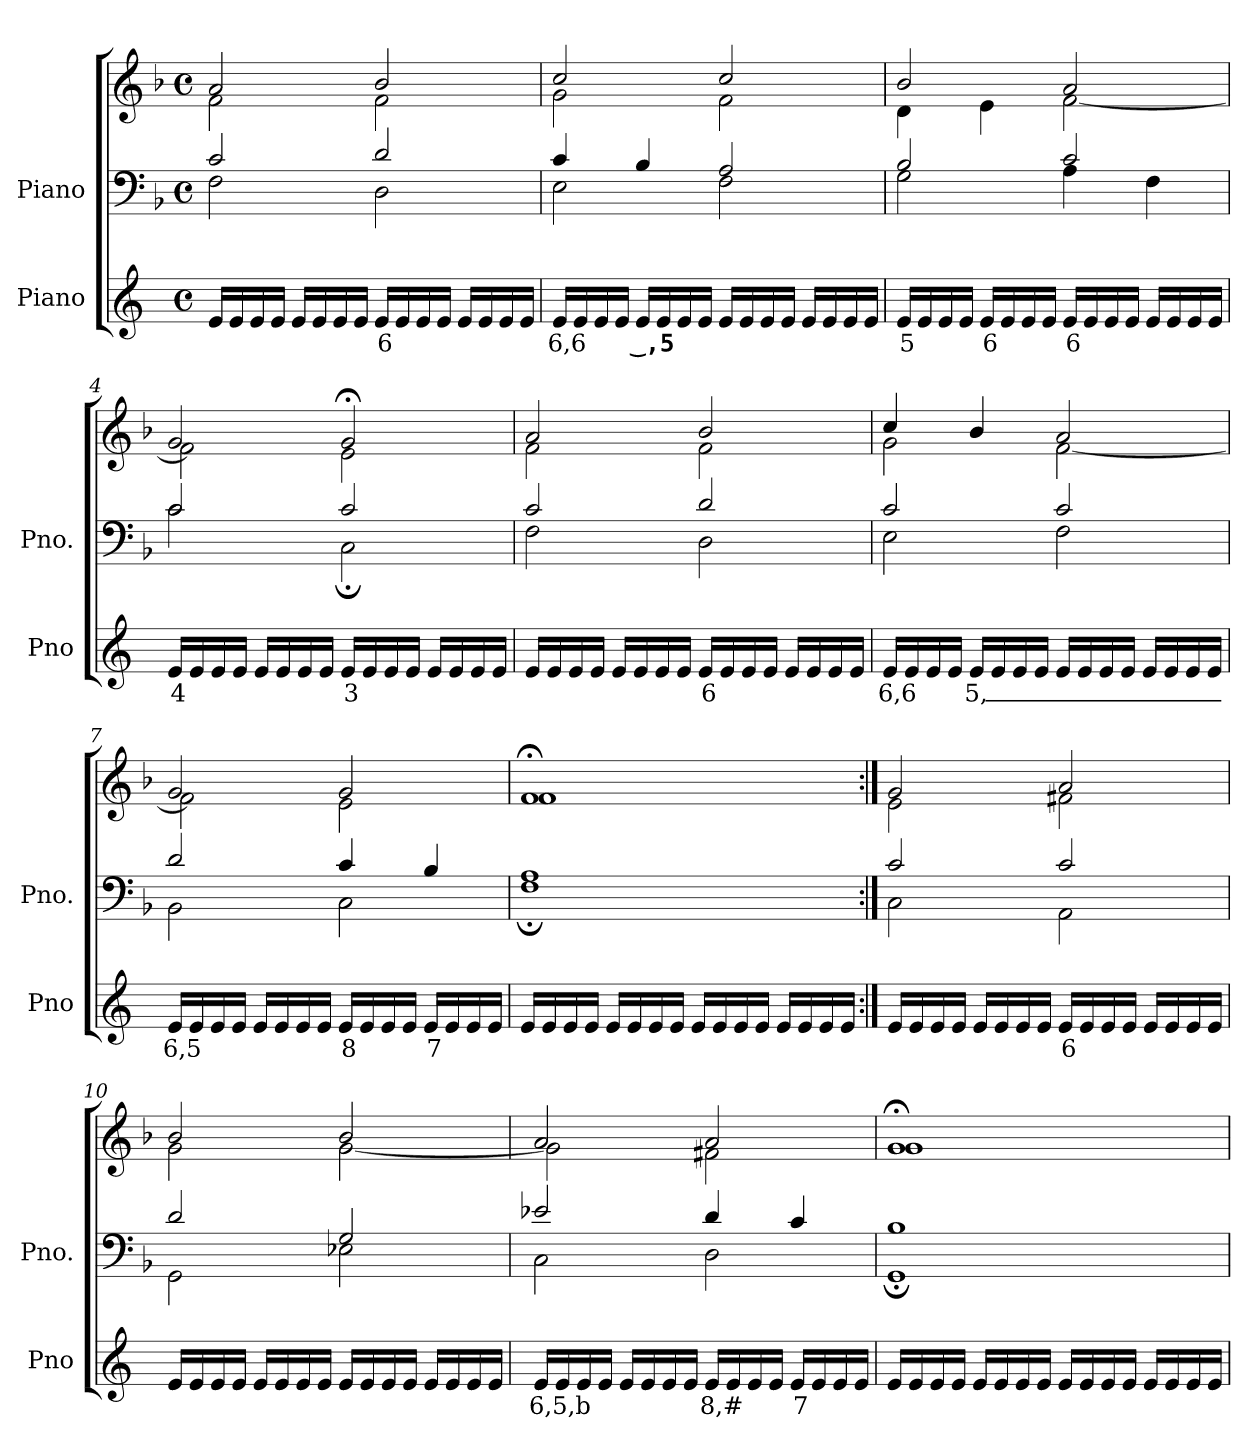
**kern	**text	**kern	**kern
*part2	*part2	*part1	*part1
*staff3	*staff3	*staff2	*staff1
*I"Piano	*	*I"Piano	*
*I'Pno	*	*I'Pno.	*
*clefG2	*	*clefF4	*clefG2
*k[]	*	*k[b-]	*k[b-]
*M4/4	*	*M4/4	*M4/4
*met(c)	*	*met(c)	*met(c)
=1	=1	=1	=1
*	*	*^	*^
16e/LL	.	2c/	2F\	2a/	2f\
16e/	.	.	.	.	.
16e/	.	.	.	.	.
16e/JJ	.	.	.	.	.
16e/LL	.	.	.	.	.
16e/	.	.	.	.	.
16e/	.	.	.	.	.
16e/JJ	.	.	.	.	.
!	!LO:LY:b	!	!	!	!
16e/LL	6	2d/	2D\	2b-/	2f\
16e/	.	.	.	.	.
16e/	.	.	.	.	.
16e/JJ	.	.	.	.	.
16e/LL	.	.	.	.	.
16e/	.	.	.	.	.
16e/	.	.	.	.	.
16e/JJ	.	.	.	.	.
=2	=2	=2	=2	=2	=2
!	!LO:LY:b	!	!	!	!
16e/LL	6,6	4c/	2E\	2cc/	2g\
16e/	.	.	.	.	.
16e/	.	.	.	.	.
16e/JJ	.	.	.	.	.
!	!LO:LY:b	!	!	!	!
16e/LL	_,5	4B-/	.	.	.
16e/	.	.	.	.	.
16e/	.	.	.	.	.
16e/JJ	.	.	.	.	.
16e/LL	.	2A/	2F\	2cc/	2f\
16e/	.	.	.	.	.
16e/	.	.	.	.	.
16e/JJ	.	.	.	.	.
16e/LL	.	.	.	.	.
16e/	.	.	.	.	.
16e/	.	.	.	.	.
16e/JJ	.	.	.	.	.
=3	=3	=3	=3	=3	=3
!	!LO:LY:b	!	!	!	!
16e/LL	5	2B-/	2G\	2b-/	4d\
16e/	.	.	.	.	.
16e/	.	.	.	.	.
16e/JJ	.	.	.	.	.
!	!LO:LY:b	!	!	!	!
16e/LL	6	.	.	.	4e\
16e/	.	.	.	.	.
16e/	.	.	.	.	.
16e/JJ	.	.	.	.	.
!	!LO:LY:b	!	!	!	!
16e/LL	6	2c/	4A\	2a/	[2f\
16e/	.	.	.	.	.
16e/	.	.	.	.	.
16e/JJ	.	.	.	.	.
!	!LO:LY:b	!	!	!	!
16e/LL	_	.	4F\	.	.
16e/	.	.	.	.	.
16e/	.	.	.	.	.
16e/JJ	.	.	.	.	.
=4	=4	=4	=4	=4	=4
!	!LO:LY:b	!	!	!	!
16e/LL	4	2c/	2c\	2g/	2f\]
16e/	.	.	.	.	.
16e/	.	.	.	.	.
16e/JJ	.	.	.	.	.
16e/LL	.	.	.	.	.
16e/	.	.	.	.	.
16e/	.	.	.	.	.
16e/JJ	.	.	.	.	.
!	!LO:LY:b	!	!	!	!
16e/LL	3	2c/	2C;\	2g;</	2e\
16e/	.	.	.	.	.
16e/	.	.	.	.	.
16e/JJ	.	.	.	.	.
16e/LL	.	.	.	.	.
16e/	.	.	.	.	.
16e/	.	.	.	.	.
16e/JJ	.	.	.	.	.
=5	=5	=5	=5	=5	=5
16e/LL	.	2c/	2F\	2a/	2f\
16e/	.	.	.	.	.
16e/	.	.	.	.	.
16e/JJ	.	.	.	.	.
16e/LL	.	.	.	.	.
16e/	.	.	.	.	.
16e/	.	.	.	.	.
16e/JJ	.	.	.	.	.
!	!LO:LY:b	!	!	!	!
16e/LL	6	2d/	2D\	2b-/	2f\
16e/	.	.	.	.	.
16e/	.	.	.	.	.
16e/JJ	.	.	.	.	.
16e/LL	.	.	.	.	.
16e/	.	.	.	.	.
16e/	.	.	.	.	.
16e/JJ	.	.	.	.	.
=6	=6	=6	=6	=6	=6
!	!LO:LY:b	!	!	!	!
16e/LL	6,6	2c/	2E\	4cc/	2g\
16e/	.	.	.	.	.
16e/	.	.	.	.	.
16e/JJ	.	.	.	.	.
!	!LO:LY:b	!	!	!	!
16e/LL	5,_	.	.	4b-/	.
16e/	.	.	.	.	.
16e/	.	.	.	.	.
16e/JJ	.	.	.	.	.
16e/LL	.	2c/	2F\	2a/	[2f\
16e/	.	.	.	.	.
16e/	.	.	.	.	.
16e/JJ	.	.	.	.	.
16e/LL	.	.	.	.	.
16e/	.	.	.	.	.
16e/	.	.	.	.	.
16e/JJ	.	.	.	.	.
=7	=7	=7	=7	=7	=7
!	!LO:LY:b	!	!	!	!
16e/LL	6,5	2d/	2BB-\	2g/	2f\]
16e/	.	.	.	.	.
16e/	.	.	.	.	.
16e/JJ	.	.	.	.	.
16e/LL	.	.	.	.	.
16e/	.	.	.	.	.
16e/	.	.	.	.	.
16e/JJ	.	.	.	.	.
!	!LO:LY:b	!	!	!	!
16e/LL	8	4c/	2C\	2g/	2e\
16e/	.	.	.	.	.
16e/	.	.	.	.	.
16e/JJ	.	.	.	.	.
!	!LO:LY:b	!	!	!	!
16e/LL	7	4B-/	.	.	.
16e/	.	.	.	.	.
16e/	.	.	.	.	.
16e/JJ	.	.	.	.	.
=8	=8	=8	=8	=8	=8
16e/LL	.	1A	1F;	1f;<	1f
16e/	.	.	.	.	.
16e/	.	.	.	.	.
16e/JJ	.	.	.	.	.
16e/LL	.	.	.	.	.
16e/	.	.	.	.	.
16e/	.	.	.	.	.
16e/JJ	.	.	.	.	.
16e/LL	.	.	.	.	.
16e/	.	.	.	.	.
16e/	.	.	.	.	.
16e/JJ	.	.	.	.	.
16e/LL	.	.	.	.	.
16e/	.	.	.	.	.
16e/	.	.	.	.	.
16e/JJ	.	.	.	.	.
=9:|!	=9:|!	=9:|!	=9:|!	=9:|!	=9:|!
16e/LL	.	2c/	2C\	2g/	2e\
16e/	.	.	.	.	.
16e/	.	.	.	.	.
16e/JJ	.	.	.	.	.
16e/LL	.	.	.	.	.
16e/	.	.	.	.	.
16e/	.	.	.	.	.
16e/JJ	.	.	.	.	.
!	!LO:LY:b	!	!	!	!
16e/LL	6	2c/	2AA\	2a/	2f#X\
16e/	.	.	.	.	.
16e/	.	.	.	.	.
16e/JJ	.	.	.	.	.
16e/LL	.	.	.	.	.
16e/	.	.	.	.	.
16e/	.	.	.	.	.
16e/JJ	.	.	.	.	.
=10	=10	=10	=10	=10	=10
16e/LL	.	2d/	2GG\	2b-/	2g\
16e/	.	.	.	.	.
16e/	.	.	.	.	.
16e/JJ	.	.	.	.	.
16e/LL	.	.	.	.	.
16e/	.	.	.	.	.
16e/	.	.	.	.	.
16e/JJ	.	.	.	.	.
16e/LL	.	2G/	2E-X\	2b-/	[2g\
16e/	.	.	.	.	.
16e/	.	.	.	.	.
16e/JJ	.	.	.	.	.
16e/LL	.	.	.	.	.
16e/	.	.	.	.	.
16e/	.	.	.	.	.
16e/JJ	.	.	.	.	.
=11	=11	=11	=11	=11	=11
!	!LO:LY:b	!	!	!	!
16e/LL	6,5,b	2e-X/	2C\	2a/	2g\]
16e/	.	.	.	.	.
16e/	.	.	.	.	.
16e/JJ	.	.	.	.	.
16e/LL	.	.	.	.	.
16e/	.	.	.	.	.
16e/	.	.	.	.	.
16e/JJ	.	.	.	.	.
!	!LO:LY:b	!	!	!	!
16e/LL	8,#	4d/	2D\	2a/	2f#X\
16e/	.	.	.	.	.
16e/	.	.	.	.	.
16e/JJ	.	.	.	.	.
!	!LO:LY:b	!	!	!	!
16e/LL	7	4c/	.	.	.
16e/	.	.	.	.	.
16e/	.	.	.	.	.
16e/JJ	.	.	.	.	.
=12	=12	=12	=12	=12	=12
16e/LL	.	1B-	1GG;	1g;<	1g
16e/	.	.	.	.	.
16e/	.	.	.	.	.
16e/JJ	.	.	.	.	.
16e/LL	.	.	.	.	.
16e/	.	.	.	.	.
16e/	.	.	.	.	.
16e/JJ	.	.	.	.	.
16e/LL	.	.	.	.	.
16e/	.	.	.	.	.
16e/	.	.	.	.	.
16e/JJ	.	.	.	.	.
16e/LL	.	.	.	.	.
16e/	.	.	.	.	.
16e/	.	.	.	.	.
16e/JJ	.	.	.	.	.
*	*	*v	*v	*	*
*	*	*	*v	*v
=	=	=	=
*-	*-	*-	*-
